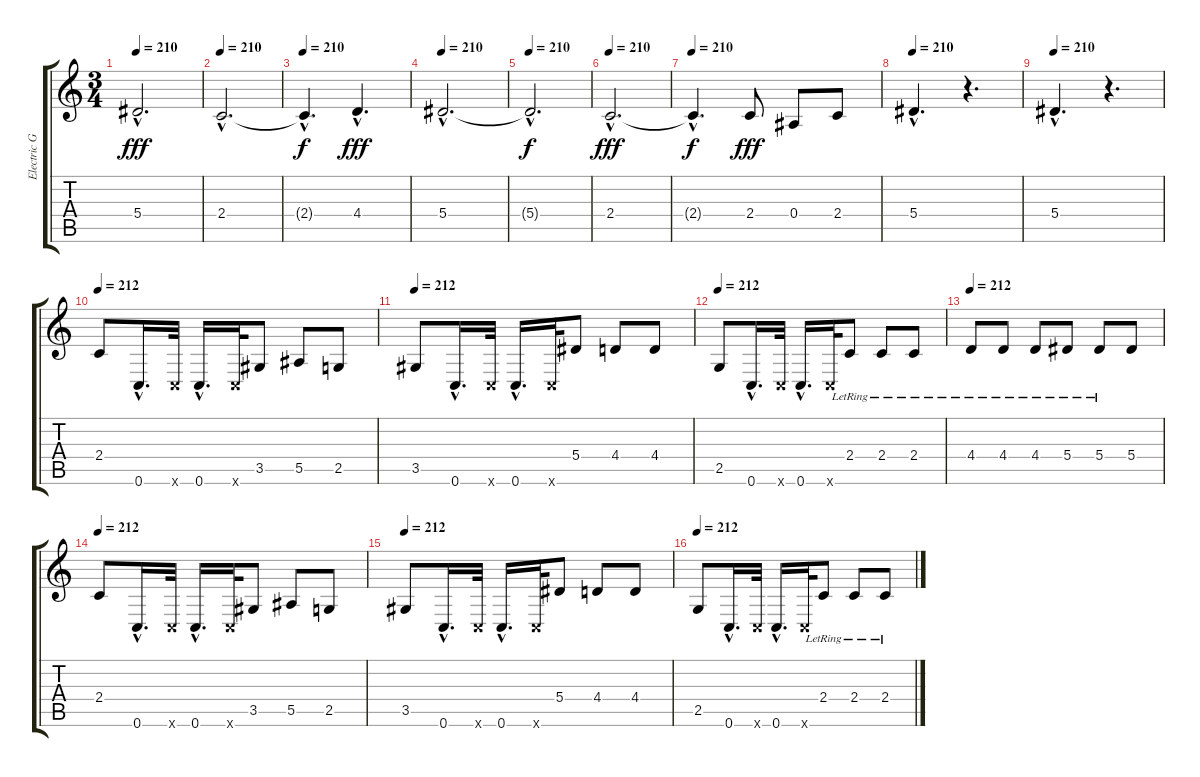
\track ("Electric Guitar 2" "Electric G") {instrument distortionguitar}
\staff {score tabs}
\tuning (C4 G3 Eb3 Bb2 F2 C2) {hide}
\ts (3 4)
\tempo 210
\clef g2
\ks c
5.4{hac}.2{d dy fff} |
\tempo 210
2.4{hac}.2{d} |
\tempo 210
2.4{hac t}.4{d dy f} 4.4{hac}.4{d dy fff} |
\tempo 210
5.4{hac}.2{d} |
\tempo 210
5.4{hac t}.2{d dy f} |
\tempo 210
2.4{hac}.2{d dy fff} |
\tempo 210
2.4{hac t}.4{d dy f} 2.4.8{dy fff} 0.4.8 2.4.8 |
\tempo 210
5.4{hac}.4{d} r.4{d} |
\tempo 210
5.4{hac}.4{d} r.4{d} |
\tempo 212
2.4.8 0.6{hac}.16{d} 0.6{x}.32 0.6{hac}.16{d} 0.6{x}.32 3.5.8 5.5.8 2.5.8 |
\tempo 212
3.5.8 0.6{hac}.16{d} 0.6{x}.32 0.6{hac}.16{d} 0.6{x}.32 5.4.8 4.4.8 4.4.8 |
\tempo 212
2.5.8 0.6{hac}.16{d} 0.6{x}.32 0.6{hac}.16{d} 0.6{x}.32 2.4{lr}.8 2.4{lr}.8 2.4{lr}.8 |
\tempo 212
4.4{lr}.8 4.4{lr}.8 4.4{lr}.8 5.4{lr}.8 5.4{lr}.8 5.4.8 |
\tempo 212
2.4.8 0.6{hac}.16{d} 0.6{x}.32 0.6{hac}.16{d} 0.6{x}.32 3.5.8 5.5.8 2.5.8 |
\tempo 212
3.5.8 0.6{hac}.16{d} 0.6{x}.32 0.6{hac}.16{d} 0.6{x}.32 5.4.8 4.4.8 4.4.8 |
\tempo 212
2.5.8 0.6{hac}.16{d} 0.6{x}.32 0.6{hac}.16{d} 0.6{x}.32 2.4{lr}.8 2.4{lr}.8 2.4{lr}.8
